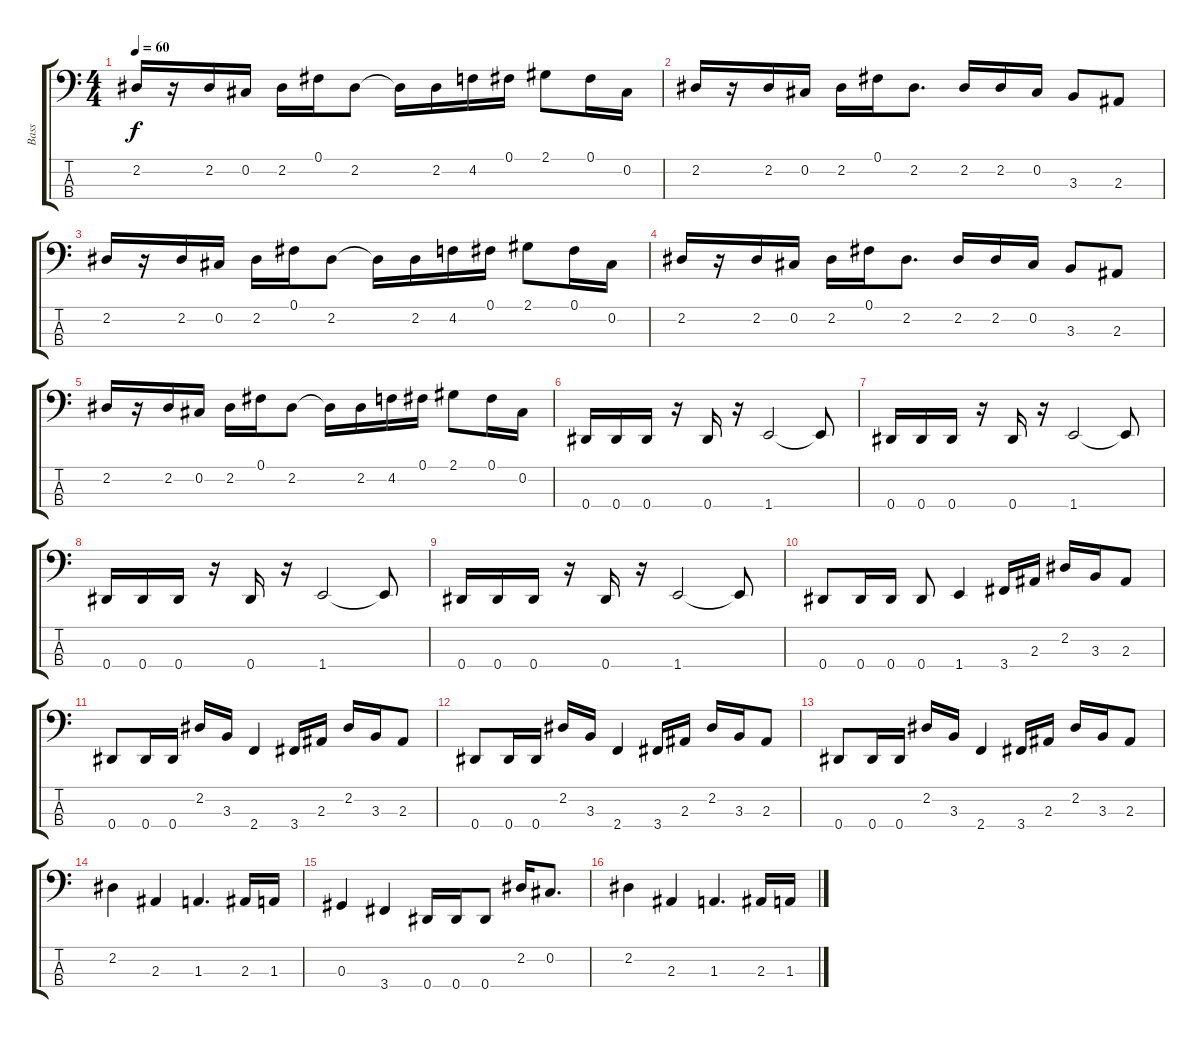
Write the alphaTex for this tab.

\track ("Bass" "Bass") {instrument electricbasspick}
\staff {score tabs}
\tuning (Gb2 Db2 Ab1 Eb1) {hide}
\ts (4 4)
\tempo 60
\clef f4
\ks c
2.2.16{dy f} r.16 2.2.16 0.2.16 2.2.16 0.1.16 2.2.8 2.2{t}.16 2.2.16 4.2.16 0.1.16 2.1.8 0.1.16 0.2.16 |
2.2.16 r.16 2.2.16 0.2.16 2.2.16 0.1.16 2.2.8{d} 2.2.16 2.2.16 0.2.16 3.3.8 2.3.8 |
2.2.16 r.16 2.2.16 0.2.16 2.2.16 0.1.16 2.2.8 2.2{t}.16 2.2.16 4.2.16 0.1.16 2.1.8 0.1.16 0.2.16 |
2.2.16 r.16 2.2.16 0.2.16 2.2.16 0.1.16 2.2.8{d} 2.2.16 2.2.16 0.2.16 3.3.8 2.3.8 |
2.2.16 r.16 2.2.16 0.2.16 2.2.16 0.1.16 2.2.8 2.2{t}.16 2.2.16 4.2.16 0.1.16 2.1.8 0.1.16 0.2.16 |
0.4.16 0.4.16 0.4.16 r.16 0.4.16 r.16 1.4.2 1.4{t}.8 |
0.4.16 0.4.16 0.4.16 r.16 0.4.16 r.16 1.4.2 1.4{t}.8 |
0.4.16 0.4.16 0.4.16 r.16 0.4.16 r.16 1.4.2 1.4{t}.8 |
0.4.16 0.4.16 0.4.16 r.16 0.4.16 r.16 1.4.2 1.4{t}.8 |
0.4.8 0.4.16 0.4.16 0.4.8 1.4.4 3.4.16 2.3.16 2.2.16 3.3.16 2.3.8 |
0.4.8 0.4.16 0.4.16 2.2.16 3.3.16 2.4.4 3.4.16 2.3.16 2.2.16 3.3.16 2.3.8 |
0.4.8 0.4.16 0.4.16 2.2.16 3.3.16 2.4.4 3.4.16 2.3.16 2.2.16 3.3.16 2.3.8 |
0.4.8 0.4.16 0.4.16 2.2.16 3.3.16 2.4.4 3.4.16 2.3.16 2.2.16 3.3.16 2.3.8 |
2.2.4 2.3.4 1.3.4{d} 2.3.16 1.3.16 |
0.3.4 3.4.4 0.4.16 0.4.16 0.4.8 2.2.16 0.2.8{d} |
2.2.4 2.3.4 1.3.4{d} 2.3.16 1.3.16
